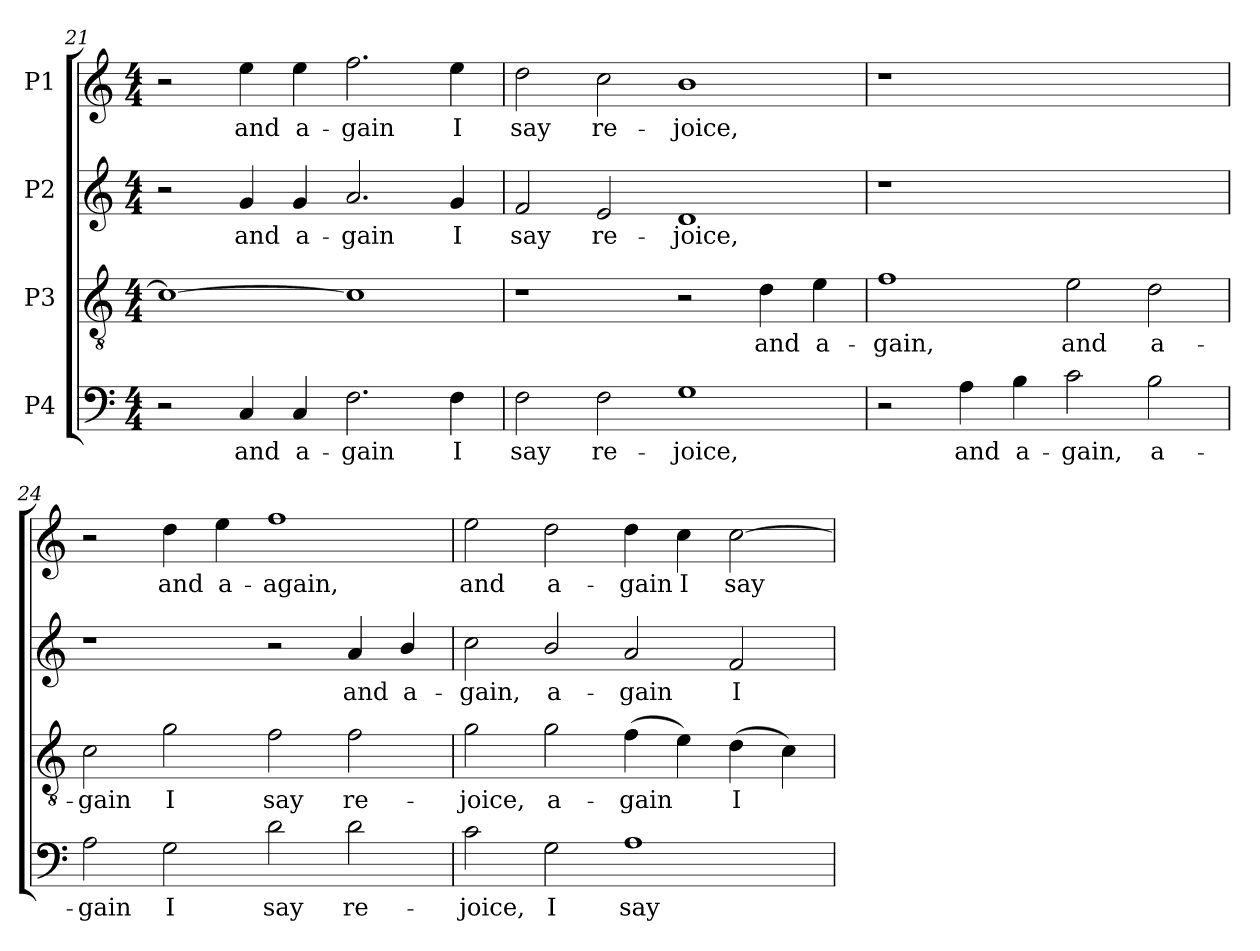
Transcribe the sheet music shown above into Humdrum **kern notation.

**kern	**text	**kern	**text	**kern	**text	**kern	**text
*part4	*part4	*part3	*part3	*part2	*part2	*part1	*part1
*staff4	*staff4	*staff3	*staff3	*staff2	*staff2	*staff1	*staff1
*I"P4	*	*I"P3	*	*I"P2	*	*I"P1	*
!!LO:PB:g=z
*clefF4	*	*clefGv2	*	*clefG2	*	*clefG2	*
*	*	*ITrd7c12	*	*	*	*	*
*k[]	*	*k[]	*	*k[]	*	*k[]	*
*C:	*	*C:	*	*C:	*	*C:	*
*M4/4	*	*M4/4	*	*M4/4	*	*M4/4	*
=21	=21	=21	=21	=21	=21	=21	=21
2r	.	1Ci_	.	2r	.	2r	.
!	!LO:LY:b:color=#000000	!	!	!	!	!	!
!	!	!	!	!	!LO:LY:b:color=#000000	!	!
!	!	!	!	!	!	!	!LO:LY:b:color=#000000
4Ci/	and	.	.	4gi/	and	4eei\	and
!	!LO:LY:b:color=#000000	!	!	!	!	!	!
!	!	!	!	!	!LO:LY:b:color=#000000	!	!
!	!	!	!	!	!	!	!LO:LY:b:color=#000000
4Ci/	a-	.	.	4gi/	a-	4eei\	a-
!	!LO:LY:b:color=#000000	!	!	!	!	!	!
!	!	!	!	!	!LO:LY:b:color=#000000	!	!
!	!	!	!	!	!	!	!LO:LY:b:color=#000000
2.Fi\	-gain	1Ci]	.	2.ai/	-gain	2.ffi\	-gain
!	!LO:LY:b:color=#000000	!	!	!	!	!	!
!	!	!	!	!	!LO:LY:b:color=#000000	!	!
!	!	!	!	!	!	!	!LO:LY:b:color=#000000
4Fi\	I	.	.	4gi/	I	4eei\	I
=22	=22	=22	=22	=22	=22	=22	=22
!	!LO:LY:b:color=#000000	!	!	!	!	!	!
!	!	!	!	!	!LO:LY:b:color=#000000	!	!
!	!	!	!	!	!	!	!LO:LY:b:color=#000000
2Fi\	say	1r	.	2fi/	say	2ddi\	say
!	!LO:LY:b:color=#000000	!	!	!	!	!	!
!	!	!	!	!	!LO:LY:b:color=#000000	!	!
!	!	!	!	!	!	!	!LO:LY:b:color=#000000
2Fi\	re-	.	.	2ei/	re-	2cci\	re-
!	!LO:LY:b:color=#000000	!	!	!	!	!	!
!	!	!	!	!	!LO:LY:b:color=#000000	!	!
!	!	!	!	!	!	!	!LO:LY:b:color=#000000
1Gi	-joice,	2r	.	1di	-joice,	1bi	-joice,
!	!	!	!LO:LY:b:color=#000000	!	!	!	!
.	.	4Di\	and	.	.	.	.
!	!	!	!LO:LY:b:color=#000000	!	!	!	!
.	.	4Ei\	a-	.	.	.	.
=23	=23	=23	=23	=23	=23	=23	=23
!	!	!	!LO:LY:b:color=#000000	!LO:N:vis=1	!	!LO:N:vis=1	!
2r	.	1Fi	-gain,	1r	.	1r	.
!	!LO:LY:b:color=#000000	!	!	!	!	!	!
4Ai\	and	.	.	.	.	.	.
!	!LO:LY:b:color=#000000	!	!	!	!	!	!
4Bi\	a-	.	.	.	.	.	.
!	!LO:LY:b:color=#000000	!	!	!	!	!	!
!	!	!	!LO:LY:b:color=#000000	!	!	!	!
2ci\	-gain,	2Ei\	and	1ryy	.	1ryy	.
!	!LO:LY:b:color=#000000	!	!	!	!	!	!
!	!	!	!LO:LY:b:color=#000000	!	!	!	!
2Bi\	a-	2Di\	a-	.	.	.	.
!!LO:LB:g=z
=24	=24	=24	=24	=24	=24	=24	=24
!	!LO:LY:b:color=#000000	!	!	!	!	!	!
!	!	!	!LO:LY:b:color=#000000	!	!	!	!
2Ai\	-gain	2Ci\	-gain	1r	.	2r	.
!	!LO:LY:b:color=#000000	!	!	!	!	!	!
!	!	!	!LO:LY:b:color=#000000	!	!	!	!
!	!	!	!	!	!	!	!LO:LY:b:color=#000000
2Gi\	I	2Gi\	I	.	.	4ddi\	and
!	!	!	!	!	!	!	!LO:LY:b:color=#000000
.	.	.	.	.	.	4eei\	a-
!	!LO:LY:b:color=#000000	!	!	!	!	!	!
!	!	!	!LO:LY:b:color=#000000	!	!	!	!
!	!	!	!	!	!	!	!LO:LY:b:color=#000000
2di\	say	2Fi\	say	2r	.	1ffi	-again,
!	!LO:LY:b:color=#000000	!	!	!	!	!	!
!	!	!	!LO:LY:b:color=#000000	!	!	!	!
!	!	!	!	!	!LO:LY:b:color=#000000	!	!
2di\	re-	2Fi\	re-	4ai/	and	.	.
!	!	!	!	!	!LO:LY:b:color=#000000	!	!
.	.	.	.	4bi/	a-	.	.
=25	=25	=25	=25	=25	=25	=25	=25
!	!LO:LY:b:color=#000000	!	!	!	!	!	!
!	!	!	!LO:LY:b:color=#000000	!	!	!	!
!	!	!	!	!	!LO:LY:b:color=#000000	!	!
!	!	!	!	!	!	!	!LO:LY:b:color=#000000
2ci\	-joice,	2Gi\	-joice,	2cci\	-gain,	2eei\	and
!	!LO:LY:b:color=#000000	!	!	!	!	!	!
!	!	!	!LO:LY:b:color=#000000	!	!	!	!
!	!	!	!	!	!LO:LY:b:color=#000000	!	!
!	!	!	!	!	!	!	!LO:LY:b:color=#000000
2Gi\	I	2Gi\	a-	2bi/	a-	2ddi\	a-
!	!LO:LY:b:color=#000000	!	!	!	!	!	!
!	!	!	!LO:LY:b:color=#000000	!	!	!	!
!	!	!	!	!	!LO:LY:b:color=#000000	!	!
!	!	!	!	!	!	!	!LO:LY:b:color=#000000
1Ai	say	(4Fi\	-gain	2ai/	-gain	4ddi\	-gain
!	!	!	!	!	!	!	!LO:LY:b:color=#000000
.	.	4Ei\)	.	.	.	4cci\	I
!	!	!	!LO:LY:b:color=#000000	!	!	!	!
!	!	!	!	!	!LO:LY:b:color=#000000	!	!
!	!	!	!	!	!	!	!LO:LY:b:color=#000000
.	.	(4Di\	I	2fi/	I	[2cci\	say
.	.	4Ci\)	.	.	.	.	.
=	=	=	=	=	=	=	=
*-	*-	*-	*-	*-	*-	*-	*-
